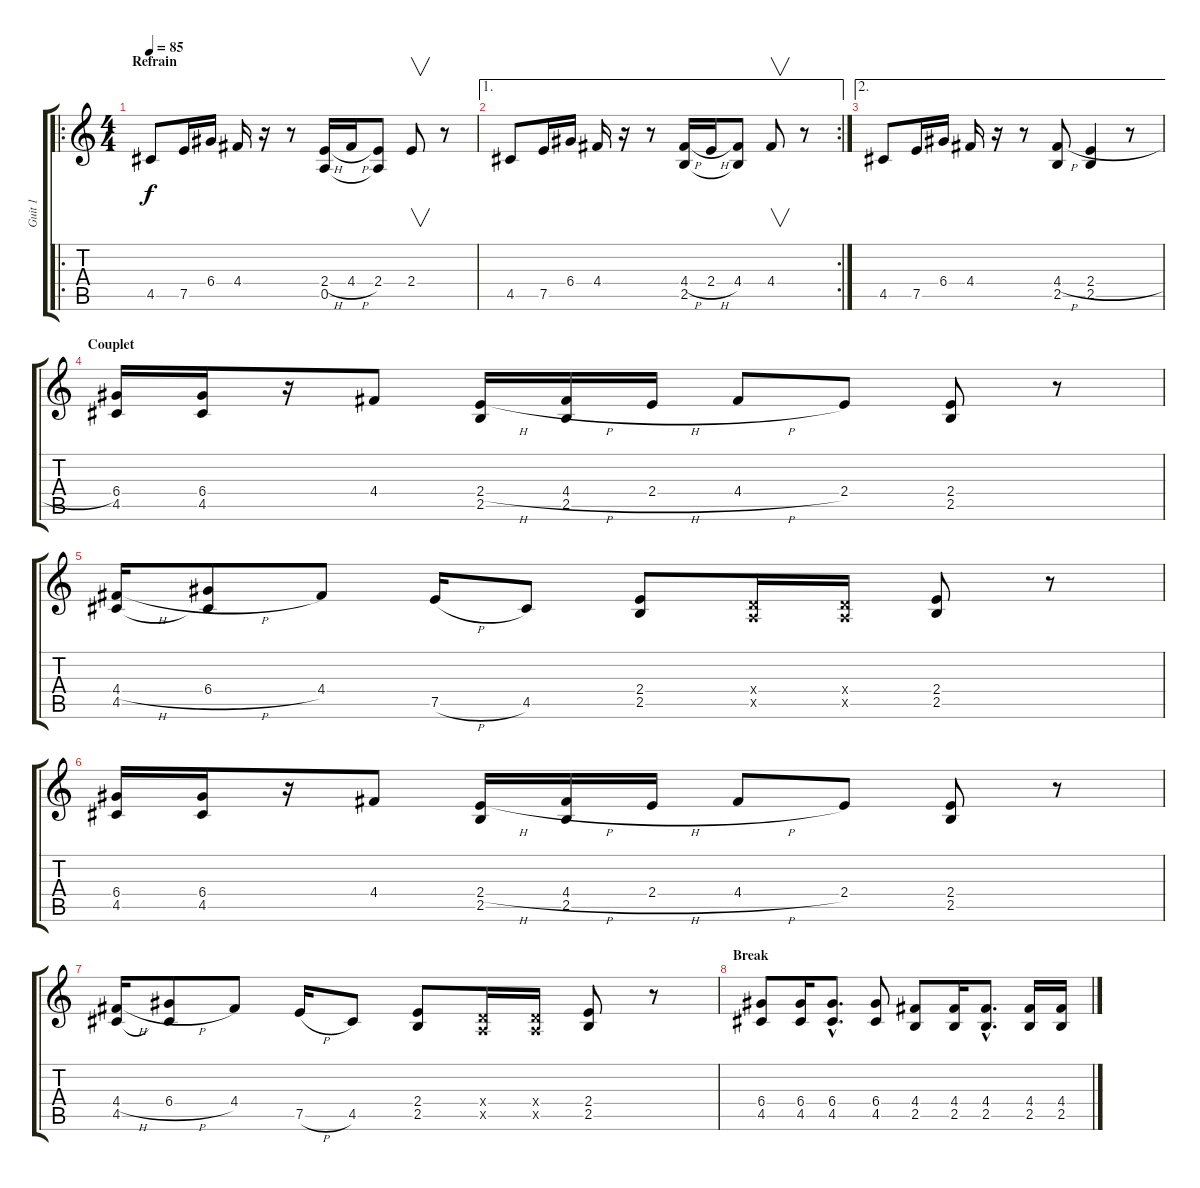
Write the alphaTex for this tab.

\track ("Guit 1" "Guit 1") {instrument overdrivenguitar}
\staff {score tabs}
\tuning (E4 B3 G3 D3 A2 E2) {hide}
\ro
\ts (4 4)
\section ("" "Refrain")
\tempo 85
\clef g2
\ks c
4.5.8{dy f volume 16} 7.5.16 6.4.16 4.4.16 r.16 r.8 (2.4{h} 0.5).16 4.4{h}.16 (2.4 0.5{t}).8 2.4.8{v} r.8 |
\ae 1
\rc 2
4.5.8 7.5.16 6.4.16 4.4.16 r.16 r.8 (4.4{h} 2.5).16 2.4{h}.16 (4.4 2.5{t}).8 4.4.8{v} r.8 |
\ae 2
4.5.8 7.5.16 6.4.16 4.4.16 r.16 r.8 (4.4{h} 2.5).8 (2.4{h} 2.5).4 r.8 |
\section ("" "Couplet")
(6.4 4.5).16{volume 12} (6.4 4.5).16 r.16 4.4.8 (2.4{h} 2.5).16 (4.4{h} 2.5).16 2.4{h}.16 4.4{h}.8 2.4.8 (2.4 2.5).8 r.8 |
(4.4{h} 4.5).16 (6.4{h} 4.5{t}).8 4.4.8 7.5{h}.16 4.5.8 (2.4 2.5).8 (0.4{x} 0.5{x}).16 (0.4{x} 0.5{x}).16 (2.4 2.5).8 r.8 |
(6.4 4.5).16 (6.4 4.5).16 r.16 4.4.8 (2.4{h} 2.5).16 (4.4{h} 2.5).16 2.4{h}.16 4.4{h}.8 2.4.8 (2.4 2.5).8 r.8 |
(4.4{h} 4.5).16 (6.4{h} 4.5{t}).8 4.4.8 7.5{h}.16 4.5.8 (2.4 2.5).8 (0.4{x} 0.5{x}).16 (0.4{x} 0.5{x}).16 (2.4 2.5).8 r.8 |
\section ("" "Break")
(6.4 4.5).8 (6.4 4.5).16 (6.4{hac} 4.5{hac}).8{d} (6.4 4.5).8 (4.4 2.5).8 (4.4 2.5).16 (4.4{hac} 2.5{hac}).8{d} (4.4 2.5).16 (4.4 2.5).16
